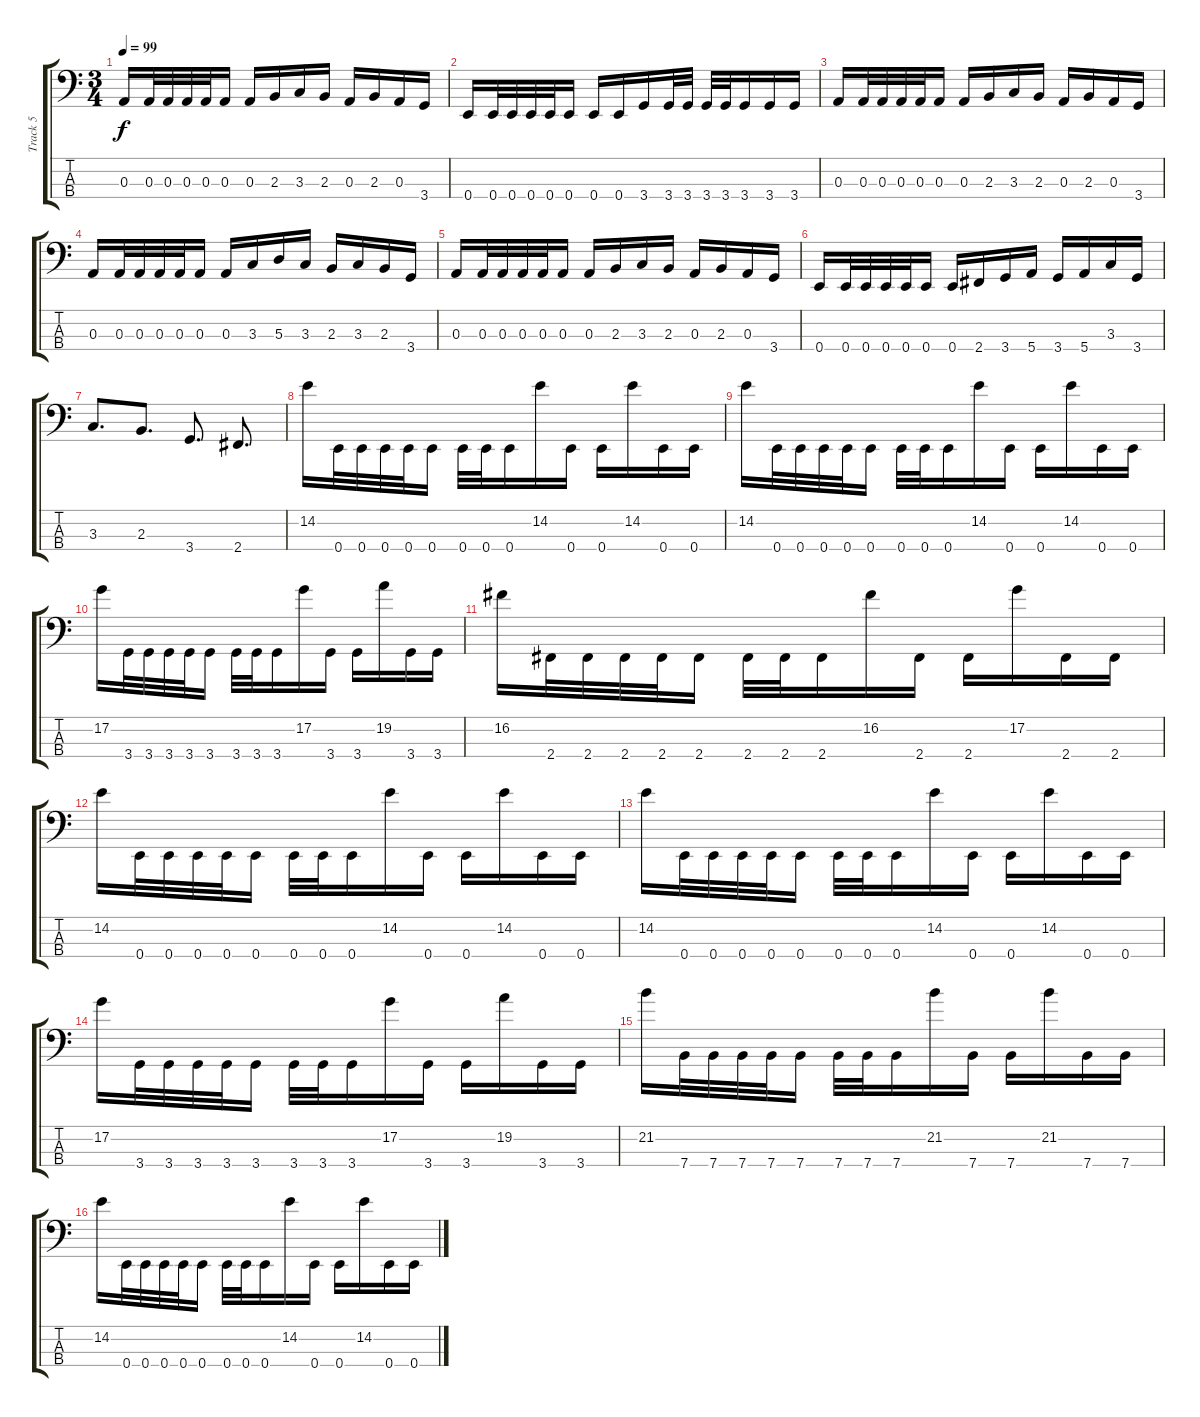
\track ("Track 5" "Track 5") {instrument electricbassfinger}
\staff {score tabs}
\tuning (G2 D2 A1 E1) {hide}
\ts (3 4)
\tempo 99
\clef f4
\ks c
0.3.16{dy f} 0.3.32 0.3.32 0.3.32 0.3.32 0.3.16 0.3.16 2.3.16 3.3.16 2.3.16 0.3.16 2.3.16 0.3.16 3.4.16 |
0.4.16 0.4.32 0.4.32 0.4.32 0.4.32 0.4.16 0.4.16 0.4.16 3.4.16 3.4.32 3.4.32 3.4.32 3.4.32 3.4.16 3.4.16 3.4.16 |
0.3.16 0.3.32 0.3.32 0.3.32 0.3.32 0.3.16 0.3.16 2.3.16 3.3.16 2.3.16 0.3.16 2.3.16 0.3.16 3.4.16 |
0.3.16 0.3.32 0.3.32 0.3.32 0.3.32 0.3.16 0.3.16 3.3.16 5.3.16 3.3.16 2.3.16 3.3.16 2.3.16 3.4.16 |
0.3.16 0.3.32 0.3.32 0.3.32 0.3.32 0.3.16 0.3.16 2.3.16 3.3.16 2.3.16 0.3.16 2.3.16 0.3.16 3.4.16 |
0.4.16 0.4.32 0.4.32 0.4.32 0.4.32 0.4.16 0.4.16 2.4.16 3.4.16 5.4.16 3.4.16 5.4.16 3.3.16 3.4.16 |
3.3.8{d} 2.3.8{d} 3.4.8{d} 2.4.8{d} |
14.2.16 0.4.32 0.4.32 0.4.32 0.4.32 0.4.16 0.4.32 0.4.32 0.4.16 14.2.16 0.4.16 0.4.16 14.2.16 0.4.16 0.4.16 |
14.2.16 0.4.32 0.4.32 0.4.32 0.4.32 0.4.16 0.4.32 0.4.32 0.4.16 14.2.16 0.4.16 0.4.16 14.2.16 0.4.16 0.4.16 |
17.2.16 3.4.32 3.4.32 3.4.32 3.4.32 3.4.16 3.4.32 3.4.32 3.4.16 17.2.16 3.4.16 3.4.16 19.2.16 3.4.16 3.4.16 |
16.2.16 2.4.32 2.4.32 2.4.32 2.4.32 2.4.16 2.4.32 2.4.32 2.4.16 16.2.16 2.4.16 2.4.16 17.2.16 2.4.16 2.4.16 |
14.2.16 0.4.32 0.4.32 0.4.32 0.4.32 0.4.16 0.4.32 0.4.32 0.4.16 14.2.16 0.4.16 0.4.16 14.2.16 0.4.16 0.4.16 |
14.2.16 0.4.32 0.4.32 0.4.32 0.4.32 0.4.16 0.4.32 0.4.32 0.4.16 14.2.16 0.4.16 0.4.16 14.2.16 0.4.16 0.4.16 |
17.2.16 3.4.32 3.4.32 3.4.32 3.4.32 3.4.16 3.4.32 3.4.32 3.4.16 17.2.16 3.4.16 3.4.16 19.2.16 3.4.16 3.4.16 |
21.2.16 7.4.32 7.4.32 7.4.32 7.4.32 7.4.16 7.4.32 7.4.32 7.4.16 21.2.16 7.4.16 7.4.16 21.2.16 7.4.16 7.4.16 |
14.2.16 0.4.32 0.4.32 0.4.32 0.4.32 0.4.16 0.4.32 0.4.32 0.4.16 14.2.16 0.4.16 0.4.16 14.2.16 0.4.16 0.4.16
